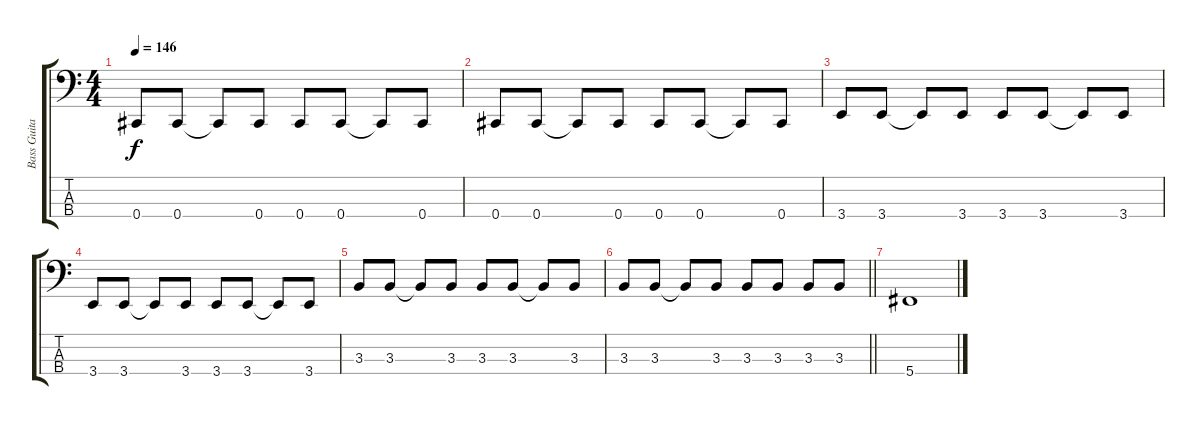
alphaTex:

\track ("Bass Guitar" "Bass Guita") {instrument electricbassfinger}
\staff {score tabs}
\tuning (Gb2 Db2 Ab1 Db1) {hide}
\ts (4 4)
\tempo 146
\clef f4
\ks c
0.4.8{dy f} 0.4.8 0.4{t}.8 0.4.8 0.4.8 0.4.8 0.4{t}.8 0.4.8 |
0.4.8 0.4.8 0.4{t}.8 0.4.8 0.4.8 0.4.8 0.4{t}.8 0.4.8 |
3.4.8 3.4.8 3.4{t}.8 3.4.8 3.4.8 3.4.8 3.4{t}.8 3.4.8 |
3.4.8 3.4.8 3.4{t}.8 3.4.8 3.4.8 3.4.8 3.4{t}.8 3.4.8 |
3.3.8 3.3.8 3.3{t}.8 3.3.8 3.3.8 3.3.8 3.3{t}.8 3.3.8 |
\barLineRight lightlight
3.3.8 3.3.8 3.3{t}.8 3.3.8 3.3.8 3.3.8 3.3.8 3.3.8 |
5.4.1
